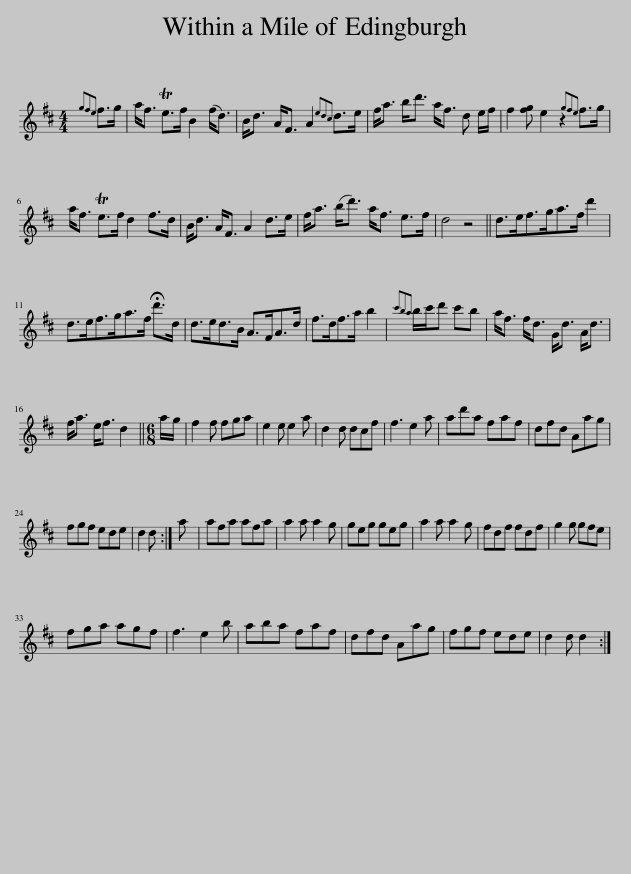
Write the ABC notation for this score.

X:1
L:1/8
M:4/4
I:linebreak $
K:D
V:1 treble
V:1
{gfe} f>g | a<f Te>f B2 (f<d) | B<d A<F A2{edc} d>e | f<a b<d' a<f d e/f/ | f2 [fg] e2 z2{gfe} f>g |$ %5
 a<f Te>f d2 f>d | B<d A<F A2 d>e | f<a (b<d') a<f e>f | d4 z4 || d>ef>ga>f d'2 |$ %10
 d>ef>ga>f !fermata!d'>d | d>ed>B A>FA>d | f>df>a b2 |{c'ba} b/c'/d' c'b | a<f f<d G<d A<d |$ %15
 f<a e<f d2 ||[M:6/8] a/g/ | f2 f fga | e2 e e2 a | d2 d dcf | %20
 f3 e2 a | ad'a faf | dfd Aag |$ fgf ede | d2 d :| %25
 a | afa afa | a2 a a2 g | geg geg | a2 a a2 g | %30
 fdf fdf | g2 g gfe |$ fga agf | f3 e2 b | aba faf | %35
 dfd Aag | fgf ede | d2 d d2 :| %38
